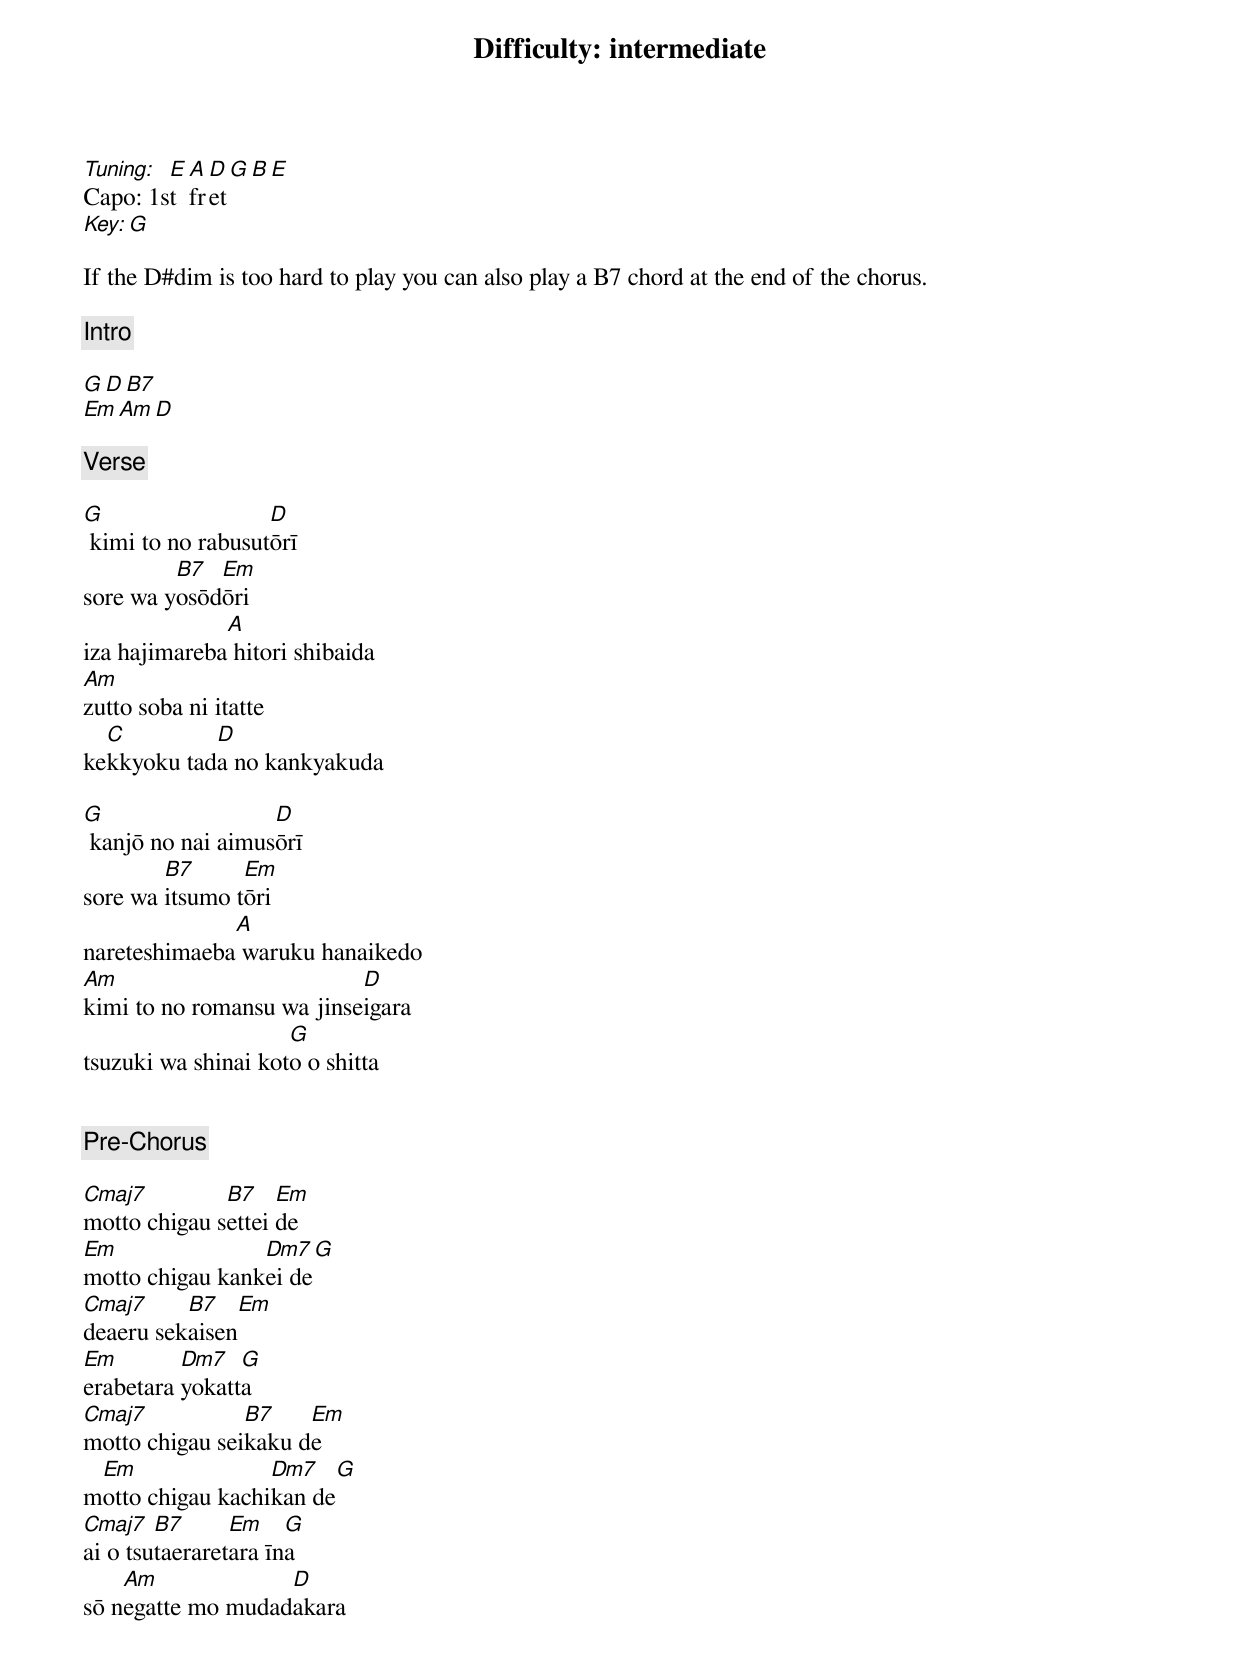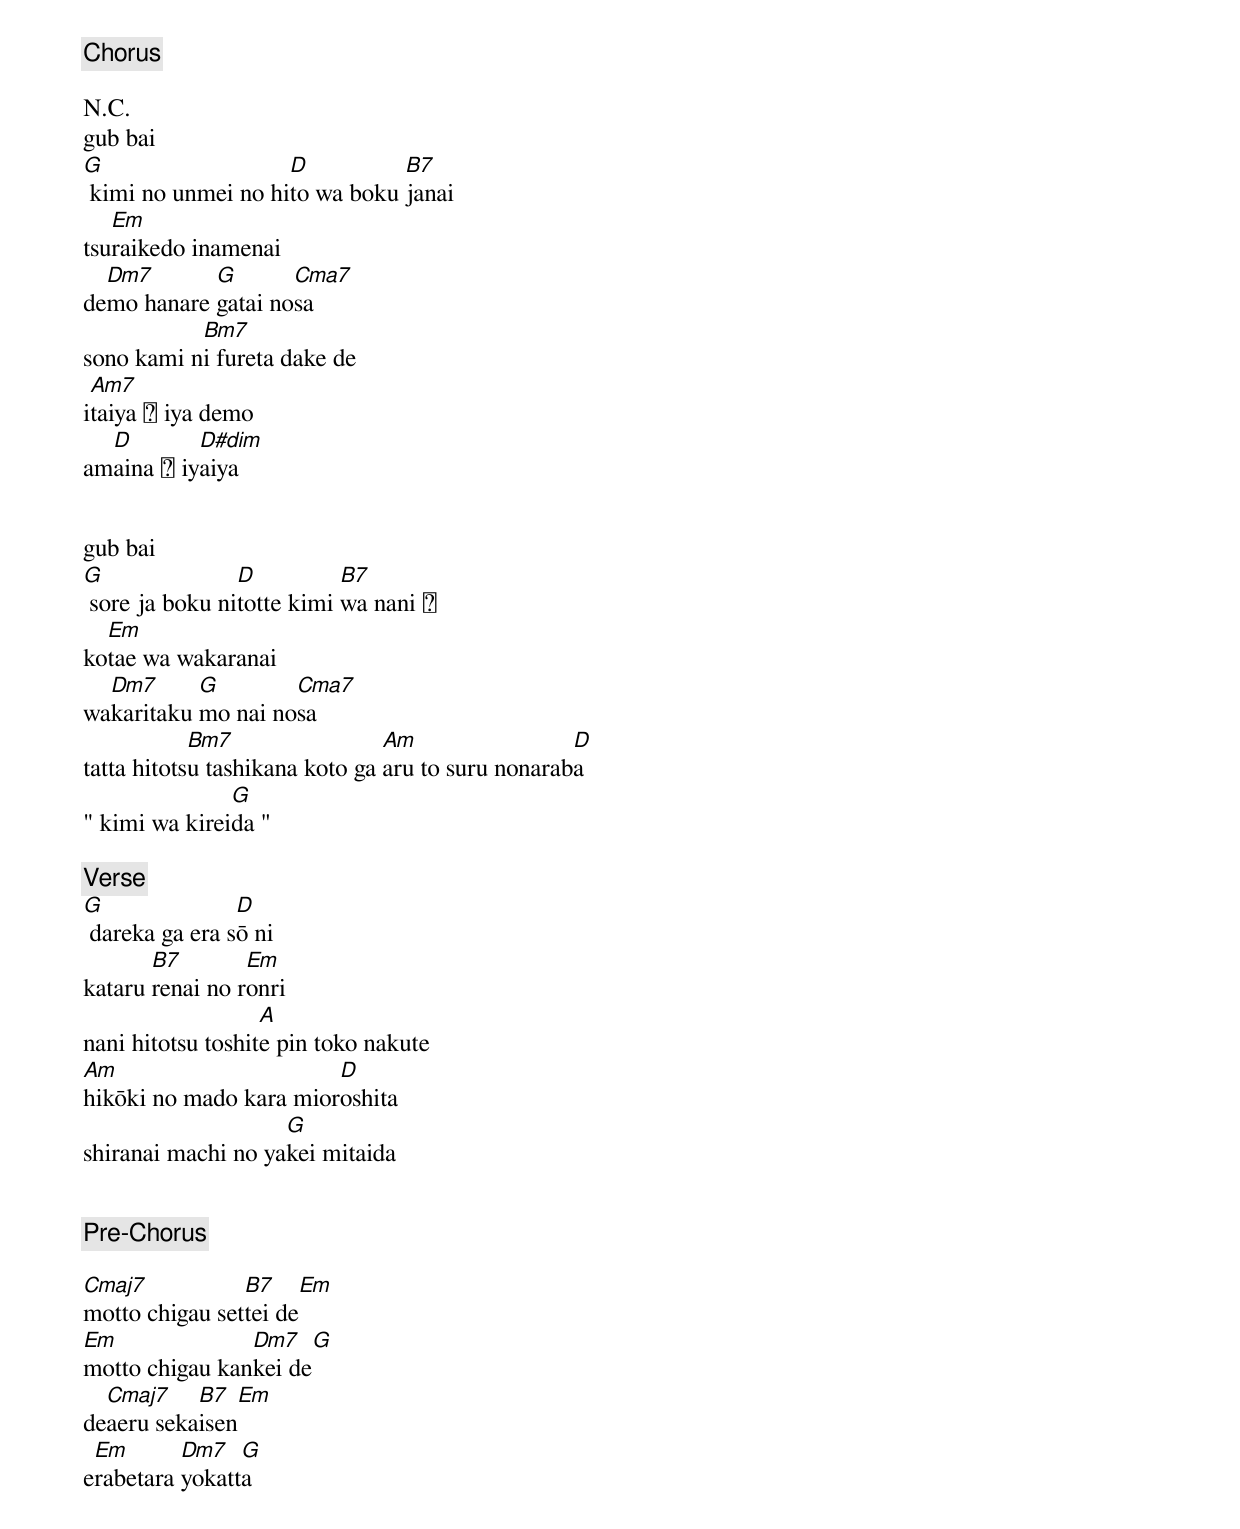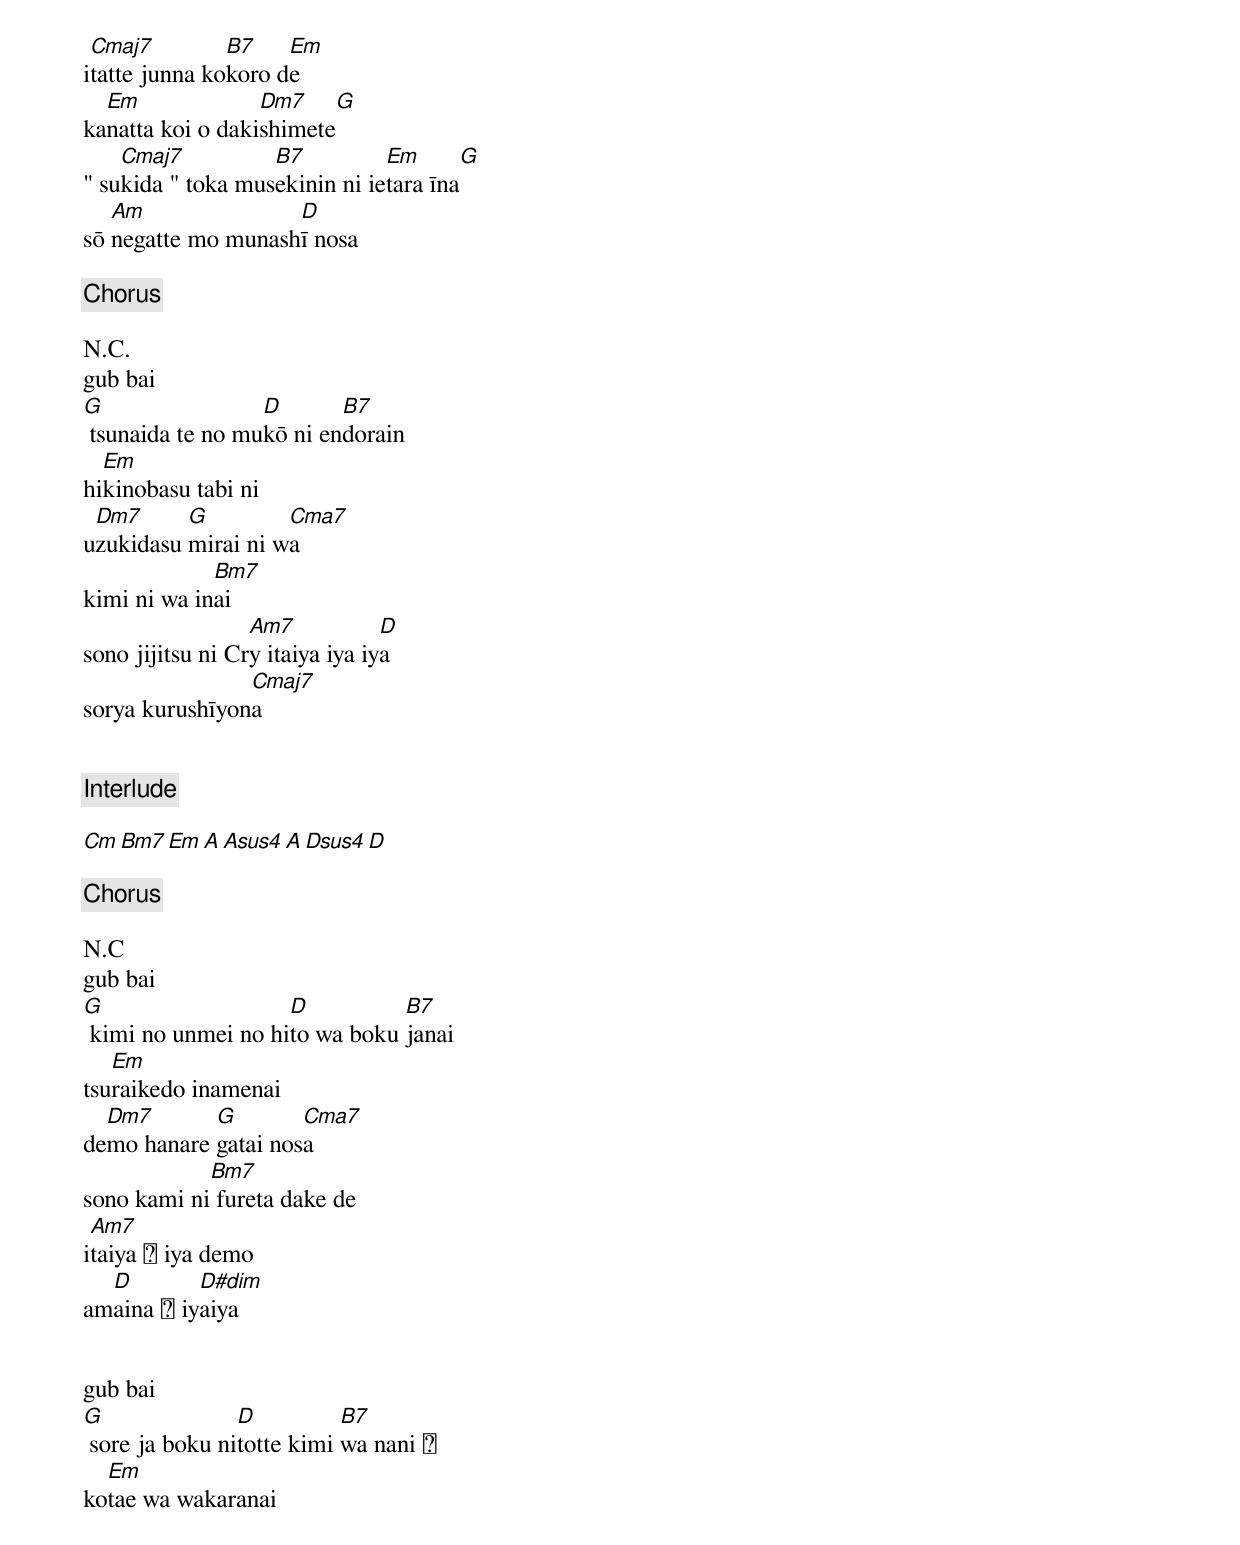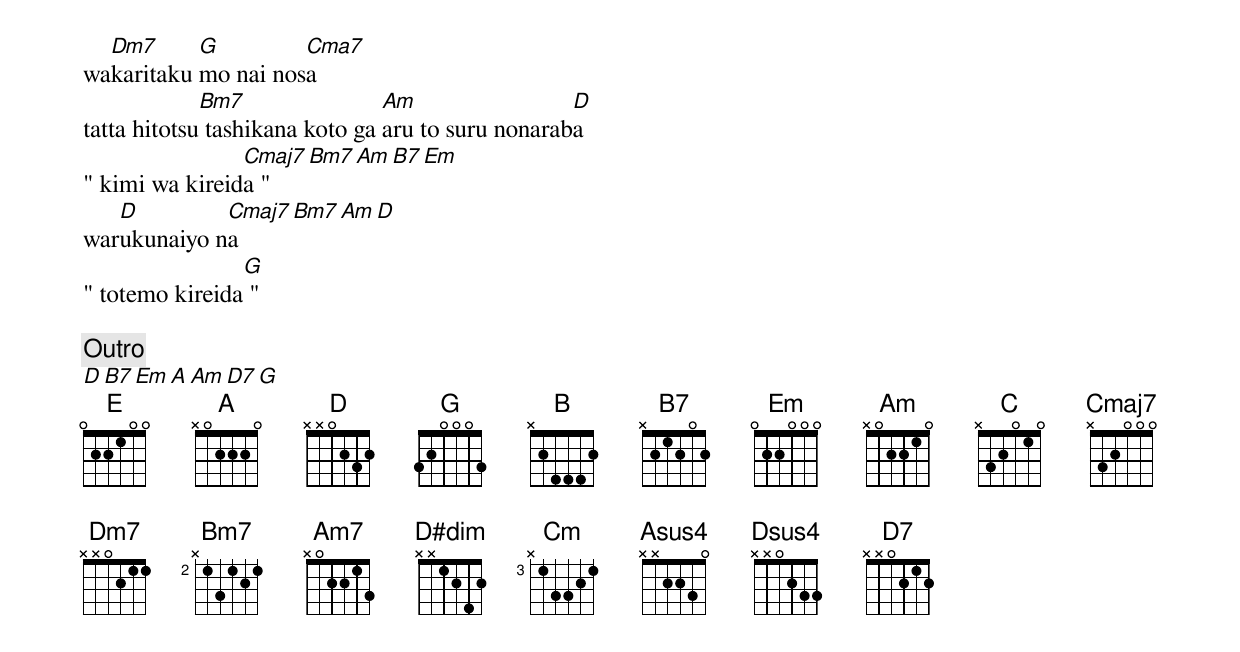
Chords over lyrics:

Difficulty: intermediate
Tuning: E A D G B E
Capo: 1st fret
Key: G

If the D#dim is too hard to play you can also play a B7 chord at the end of the chorus.

[Intro]

G D B7
Em Am D

[Verse]

G                  D
 kimi to no rabusutōrī
         B7  Em
sore wa yosōdōri
              A
iza hajimareba hitori shibaida
Am
zutto soba ni itatte
  C         D
kekkyoku tada no kankyakuda

G                  D
 kanjō no nai aimusōrī
        B7      Em
sore wa itsumo tōri
              A
nareteshimaeba waruku hanaikedo
Am                         D
kimi to no romansu wa jinseigara
                     G
tsuzuki wa shinai koto o shitta


[Pre-Chorus]

Cmaj7         B7    Em
motto chigau settei de
Em               Dm7   G
motto chigau kankei de
Cmaj7     B7    Em
deaeru sekaisen
Em        Dm7   G
erabetara yokatta
Cmaj7           B7    Em
motto chigau seikaku de
 Em               Dm7   G
motto chigau kachikan de
Cmaj7   B7      Em    G
ai o tsutaeraretara īna
    Am             D
sō negatte mo mudadakara


[Chorus]

N.C.
gub bai
G                   D          B7
 kimi no unmei no hito wa boku janai
   Em
tsuraikedo inamenai
  Dm7       G       Cma7
demo hanare gatai nosa
           Bm7
sono kami ni fureta dake de
 Am7
itaiya 　 iya demo
  D        D#dim
amaina 　 iyaiya


gub bai
G               D          B7
 sore ja boku nitotte kimi wa nani ？
  Em
kotae wa wakaranai
  Dm7      G        Cma7
wakaritaku mo nai nosa
            Bm7                 Am                 D
tatta hitotsu tashikana koto ga aru to suru nonaraba
               G
" kimi wa kireida "

[Verse]
G               D
 dareka ga era sō ni
       B7        Em
kataru renai no ronri
                   A
nani hitotsu toshite pin toko nakute
Am                      D
hikōki no mado kara mioroshita
                    G
shiranai machi no yakei mitaida


[Pre-Chorus]

Cmaj7           B7    Em
motto chigau settei de
Em              Dm7   G
motto chigau kankei de
  Cmaj7    B7    Em
deaeru sekaisen
 Em       Dm7   G
erabetara yokatta
 Cmaj7         B7    Em
itatte junna kokoro de
  Em              Dm7    G
kanatta koi o dakishimete
    Cmaj7          B7          Em       G
" sukida " toka musekinin ni ietara īna
   Am               D
sō negatte mo munashī nosa

[Chorus]

N.C.
gub bai
G                 D       B7
 tsunaida te no mukō ni endorain
  Em
hikinobasu tabi ni
 Dm7      G         Cma7
uzukidasu mirai ni wa
             Bm7
kimi ni wa inai
                  Am7            D
sono jijitsu ni Cry itaiya iya iya
                Cmaj7
sorya kurushīyona


[Interlude]

Cm Bm7 Em A Asus4 A Dsus4 D

[Chorus]

N.C
gub bai
G                   D          B7
 kimi no unmei no hito wa boku janai
   Em
tsuraikedo inamenai
  Dm7       G        Cma7
demo hanare gatai nosa
            Bm7
sono kami ni fureta dake de
 Am7
itaiya 　 iya demo
  D        D#dim
amaina 　 iyaiya


gub bai
G               D          B7
 sore ja boku nitotte kimi wa nani ？
  Em
kotae wa wakaranai
  Dm7      G         Cma7
wakaritaku mo nai nosa
             Bm7                Am                 D
tatta hitotsu tashikana koto ga aru to suru nonaraba
                Cmaj7   Bm7  Am B7  Em
" kimi wa kireida "
   D         Cmaj7   Bm7  Am  D
warukunaiyo na
                G
" totemo kireida "

[Outro]
D B7 Em A Am D7 G
